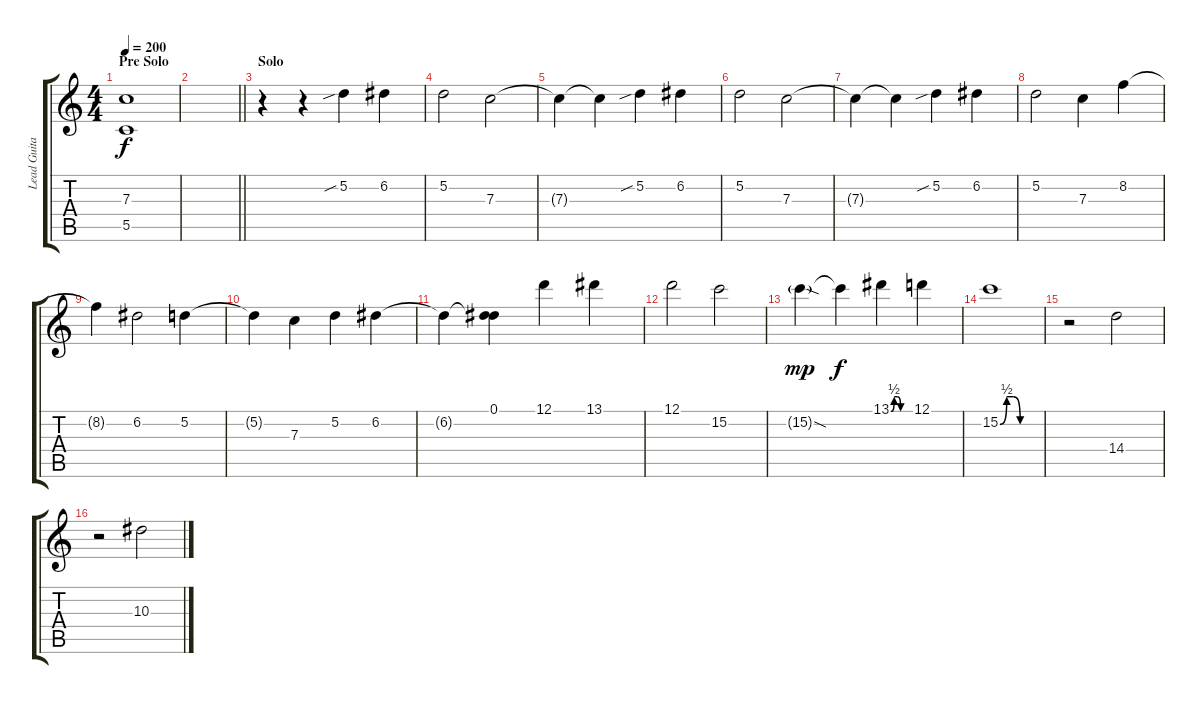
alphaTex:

\track ("Lead Guitar" "Lead Guita") {instrument distortionguitar}
\staff {score tabs}
\tuning (D4 A3 F3 C3 G2 C2) {hide}
\ts (4 4)
\section ("" "Pre Solo")
\tempo 200
\clef g2
\ks c
(7.3{t} 5.5{t}).1{dy f} |
\barLineRight lightlight
|
\section ("" "Solo")
r.4 r.4 5.2{sib}.4 6.2.4 |
5.2.2 7.3.2 |
7.3{t}.4 7.3{t}.4 5.2{sib}.4 6.2.4 |
5.2.2 7.3.2 |
7.3{t}.4 7.3{t}.4 5.2{sib}.4 6.2.4 |
5.2.2 7.3.4 8.2.4 |
8.2{t}.4 6.2.2 5.2.4 |
5.2{t}.4 7.3.4 5.2.4 6.2.4 |
6.2{t}.4 (0.1 6.2{t}).4 12.1.4 13.1.4 |
12.1.2 15.2.2 |
15.2{sod g}.4{dy mp} 15.2{t}.4{dy f} 13.1{be (custom 0 0 10 2 20 2 30 0 60 0)}.4 12.1.4 |
15.2{be (custom 0 0 10 2 20 2 30 0 60 0)}.1 |
r.2 14.4.2 |
r.2 10.3.2
